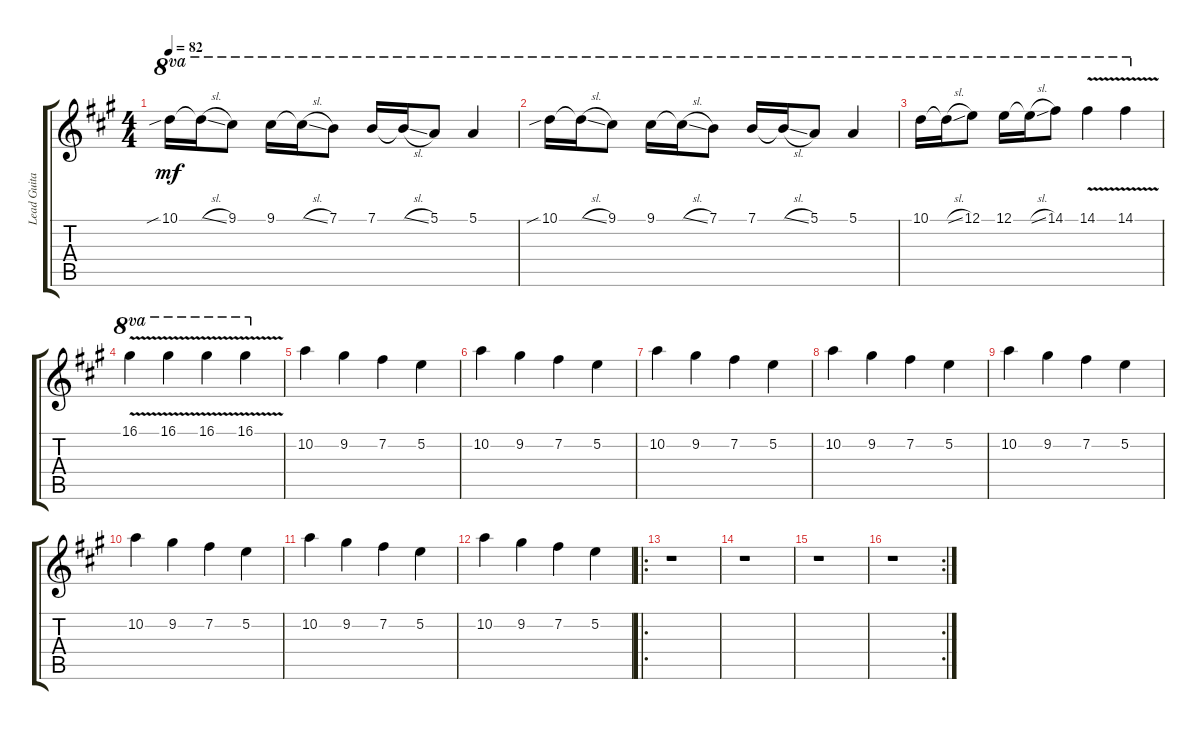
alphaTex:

\track ("Lead Guitar" "Lead Guita") {instrument distortionguitar}
\staff {score tabs}
\tuning (E4 B3 G3 D3 A2 E2) {hide}
\ts (4 4)
\tempo 82
\clef g2
\ks a
10.1{sib}.16{ot 8va dy mf} 10.1{sl t}.16{ot 8va} 9.1.8{ot 8va} 9.1.16{ot 8va} 9.1{sl t}.16{ot 8va} 7.1.8{ot 8va} 7.1.16{ot 8va} 7.1{sl t}.16{ot 8va} 5.1.8{ot 8va} 5.1.4{ot 8va} |
10.1{sib}.16{ot 8va} 10.1{sl t}.16{ot 8va} 9.1.8{ot 8va} 9.1.16{ot 8va} 9.1{sl t}.16{ot 8va} 7.1.8{ot 8va} 7.1.16{ot 8va} 7.1{sl t}.16{ot 8va} 5.1.8{ot 8va} 5.1.4{ot 8va} |
10.1.16{ot 8va} 10.1{sl t}.16{ot 8va} 12.1.8{ot 8va} 12.1.16{ot 8va} 12.1{sl t}.16{ot 8va} 14.1.8{ot 8va} 14.1{v}.4{ot 8va} 14.1{v}.4{ot 8va} |
16.1{v}.4{ot 8va} 16.1{v}.4{ot 8va} 16.1{v}.4{ot 8va} 16.1{v}.4{ot 8va} |
10.2.4 9.2.4 7.2.4 5.2.4 |
10.2.4 9.2.4 7.2.4 5.2.4 |
10.2.4 9.2.4 7.2.4 5.2.4 |
10.2.4 9.2.4 7.2.4 5.2.4 |
10.2.4 9.2.4 7.2.4 5.2.4 |
10.2.4 9.2.4 7.2.4 5.2.4 |
10.2.4 9.2.4 7.2.4 5.2.4 |
10.2.4 9.2.4 7.2.4 5.2.4 |
\ro
r.1 |
r.1 |
r.1 |
\rc 2
r.1
